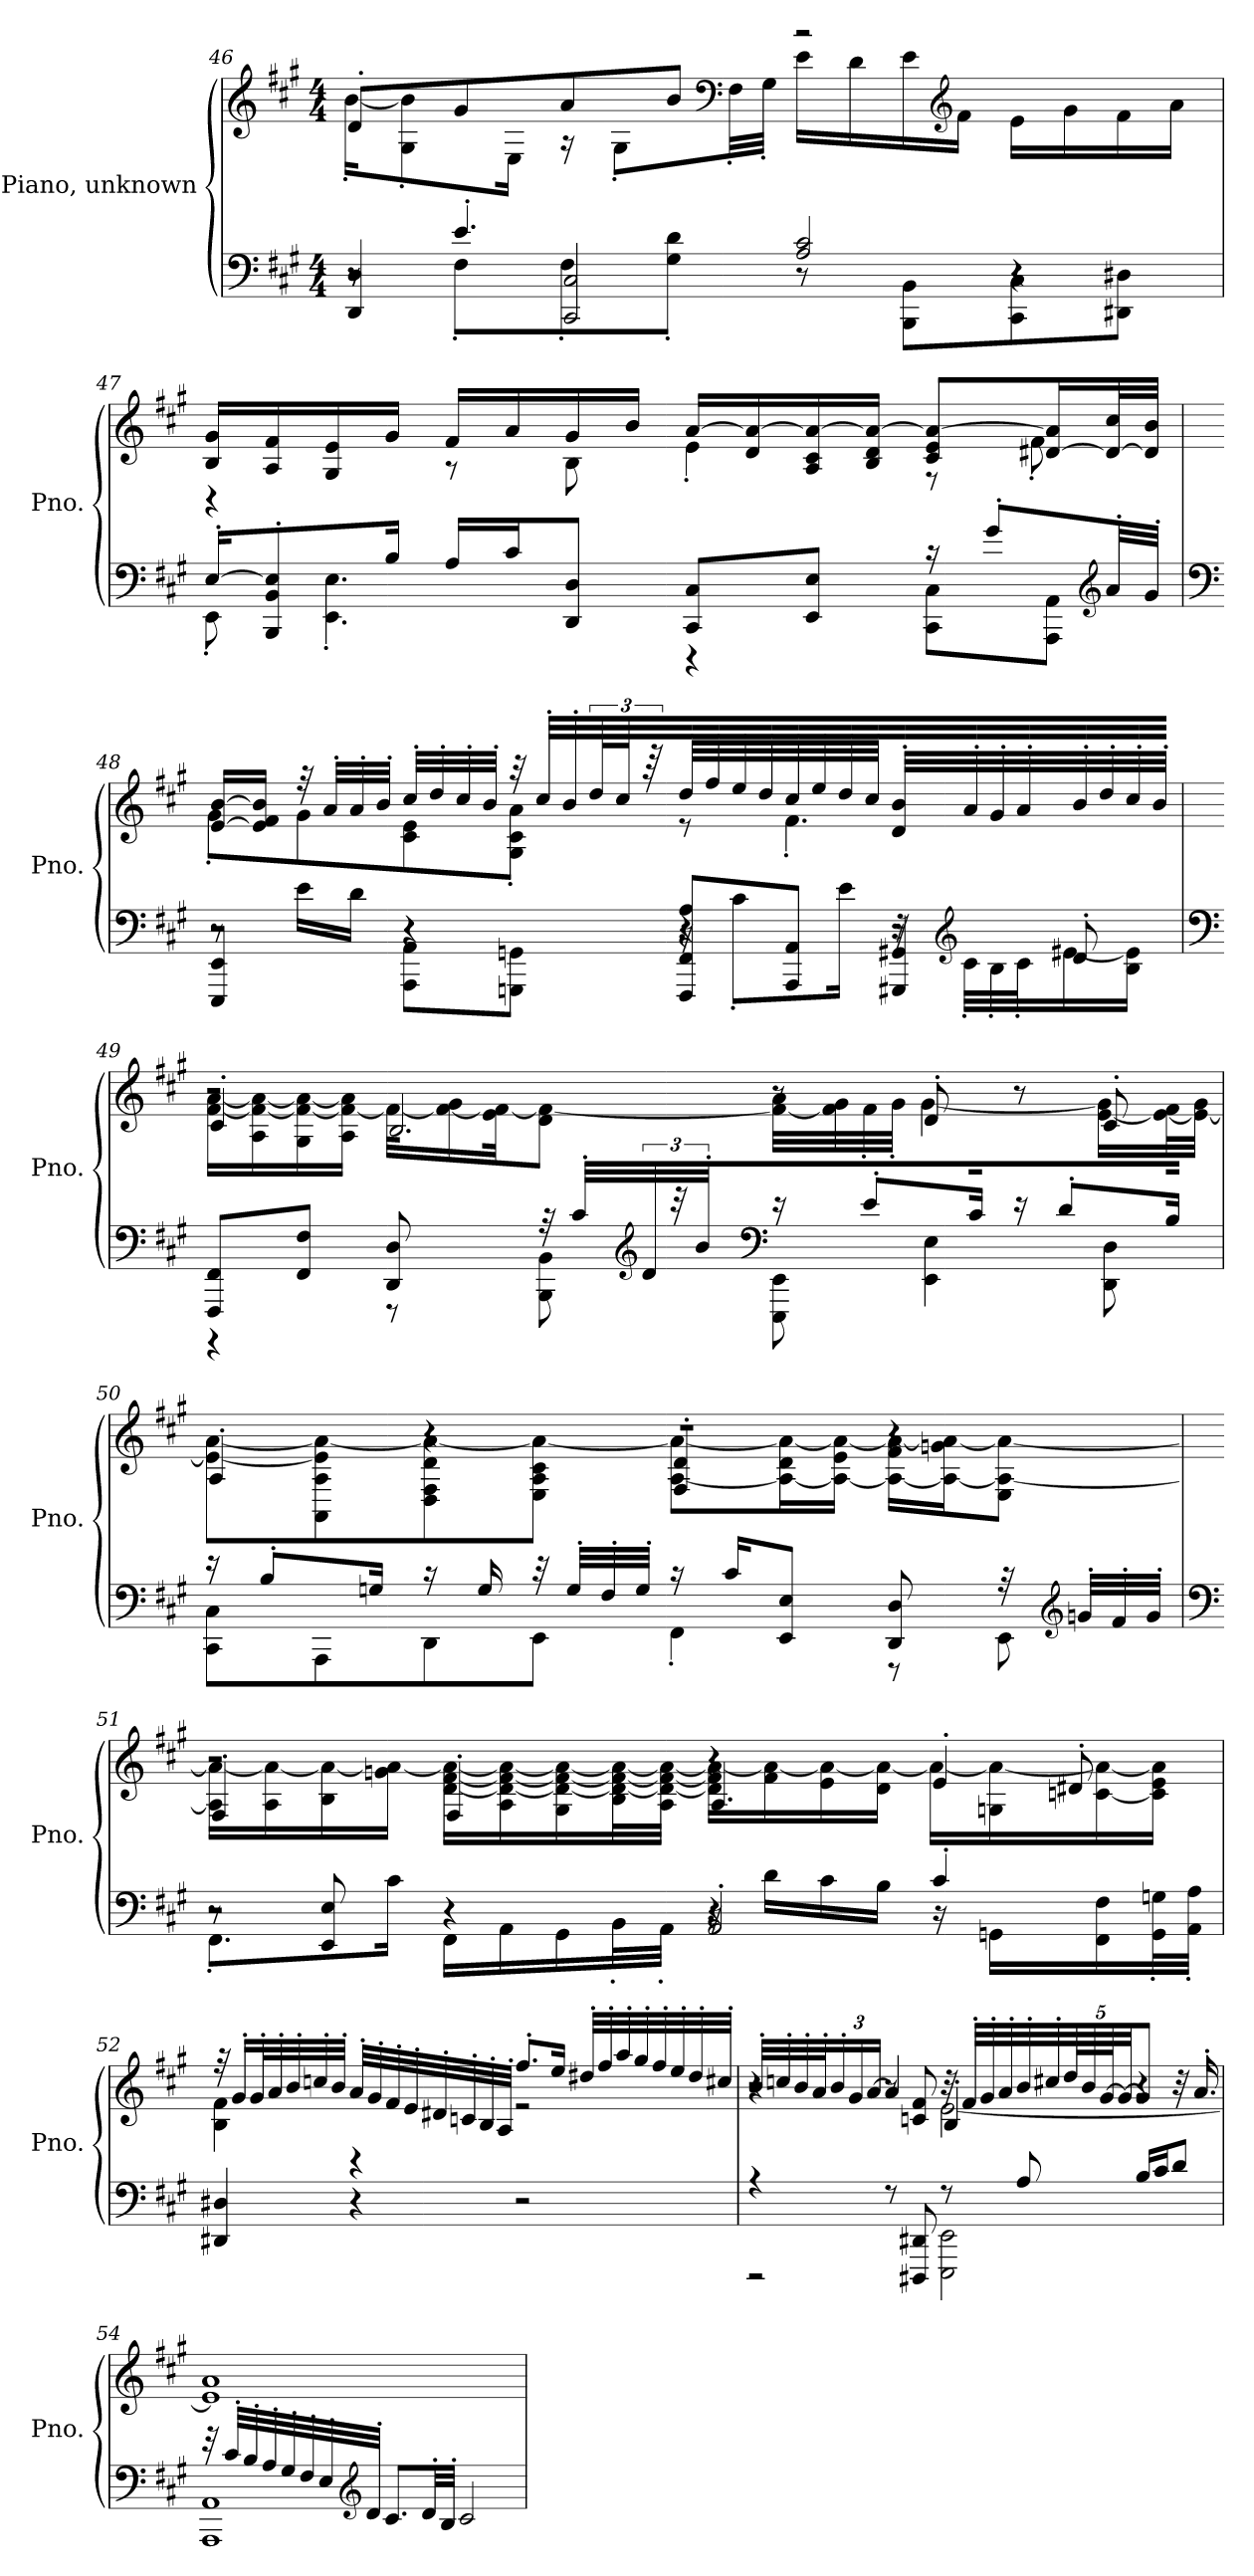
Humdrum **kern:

**kern	**kern
*part1	*part1
*staff2	*staff1
*I"Piano, unknown	*
*I'Pno.	*
!!LO:LB:g=z
*clefF4	*clefG2
*k[f#c#g#]	*k[f#c#g#]
*M4/4	*M4/4
=46	=46
*^	*^
*	*^	*	*
8r	8r	4DD/ 4D/	8d'/L	[16b'\KL
.	.	.	.	8G#\' 8b\]'
4.e'/	8F#'\L	.	8g#/	.
.	.	.	.	16E\Jk
.	8F#'\	2CC#/ 2C#/	8a/	16r
.	.	.	.	8G#'\L
.	8G#\' 8d\'J	.	8b/J	.
*	*	*	*clefF4	*
.	.	.	.	32F#'\LL
.	.	.	.	32G#'\JJJ
2A/ 2c#/	8r	.	2r	16e\LL
.	.	.	.	16d\
.	8BBB\ 8BB\L	.	.	16e\
*	*	*	*clefG2	*
.	.	.	.	16f#\JJ
.	8CC#\ 8C#\	4r	.	16e\LL
.	.	.	.	16g#\
.	8DD#X\ 8D#X\J	.	.	16f#\
.	.	.	.	16a\JJ
*	*v	*v	*	*
!!LO:LB:g=z	!!
=47	=47	=47	=47
[16E'/KL	8EE'\	16B/ 16g#/LL	4r
8BBB/' 8BB/' 8E/]'	.	16A/ 16f#/	.
.	4.EE\' 4.E\'	16G#/ 16e/	.
16B/Jk	.	16g#/JJ	.
16A/LL	.	16f#/LL	8r
16c#/J	.	16a/	.
8DD/ 8D/J	.	16g#/	8B\
.	.	16b/JJ	.
8CC#/ 8C#/L	4r	[16a/LL	4e'\
.	.	16d/ 16a/_	.
8EE/ 8E/J	.	16A/ 16c#/ 16a/_	.
.	.	16B/ 16d/ 16a/_JJ	.
16r	8CC#\ 8C#\L	8c#/ 8e/ 8a/_L	8r
8g#'/L	.	.	.
.	8AAA\ 8AA\J	[16d#X/ 16a/]L	8f#'\
*clefG2	*	*	*
32a'/LL	.	32d#/_ 32cc#/L	.
32g#'/JJJ	.	32d#/] 32b/JJJ	.
*v	*v	*	*
!!LO:LB:g=z	!!
=48	=48	=48
*clefF4	*	*
*^	*	*
*	*^	*	*
2r	8r	4EEE/ 4EE/	[16e/ [16b/LL	8g#'\L
.	.	.	16e/] 16f#/ 16b/]JJ	.
.	16e\LL	.	32r	8g#\
.	.	.	32a'/LLL	.
.	16d\JJ	.	32a'/	.
.	.	.	32b'/JJJ	.
.	8AAA\ 8AA\L	4r	32cc#'/LLL	8c#\ 8e\
.	.	.	32dd'/	.
.	.	.	32cc#'/	.
.	.	.	32b'/JJJ	.
.	8GGGn\ 8GGn\J	.	32r	8G#\' 8c#\' 8a\'J
.	.	.	32cc#'/LLL	.
.	.	.	32b'/	.
.	.	.	96dd/L	.
.	.	.	96cc#/JJJJ	.
.	.	.	96r	.
4r	16r	8FFF#/ 8FF#/ 8A/L	32dd'/LLL	8r
.	.	.	32ff#'/	.
.	8c#'\L	.	32ee'/	.
.	.	.	32dd'/	.
.	.	8AAA/ 8AA/J	32cc#'/	4.f#'\
.	.	.	32ee'/	.
.	16e\Jk	.	32dd'/	.
.	.	.	32cc#'/JJJ	.
8r	32r	4GGG#X/ 4GG#X/	32d/' 32b/'LLL	.
*clefG2	*	*	*	*
.	32c#'\LLL	.	32a'/	.
.	32B'\	.	32g#'/	.
.	32c#'\J	.	32a'/	.
8d'/	[16e#X\	.	32b'/	.
.	.	.	32dd'/	.
.	16B\ 16e#\]JJ	.	32cc#'/	.
.	.	.	32b'/JJJ	.
*v	*v	*v	*	*
*	*v	*v
!!LO:LB:g=z
=49	=49
*clefF4	*
*^	*^
*	*	*	*^
8FFF#/ 8FF#/L	4r	2r	[16f#\ [16a\LL	4c#'/
.	.	.	16A\ 16f#\_ 16a\_	.
8FF#/ 8F#/J	.	.	16G#\ 16f#\_ 16a\_	.
.	.	.	16A\ 16f#\_ 16a\]JJ	.
8DD/ 8D/	8r	.	32f#\KLL_	2.B/
.	.	.	16f#\_ 16g#\	.
.	.	.	32e\ 32f#\_JK	.
32r	8BBB\ 8BB\	.	8d\ 8f#\_J	.
32c#'/LLL	.	.	.	.
*clefG2	*	*	*	*
48d/JJJ	.	.	.	.
48r	.	.	.	.
48b'/	.	.	.	.
*clefF4	*	*	*	*
16r	8EEE\ 8EE\	8r	32f#\_ 32a\LLL	.
.	.	.	32f#\] 32g#\	.
8e'/L	.	.	32f#'\	.
.	.	.	32g#'\JJJ	.
.	4EE\ 4E\	8d'/	[4g#\	.
16c#/Jk	.	.	.	.
16r	.	8r	.	.
8d'/L	.	.	.	.
.	8DD\ 8D\	8c#'/	[16e\ 16g#\]LL	.
16B/Jk	.	.	32e\_ 32f#\L	.
.	.	.	32e\_ 32g#\JJJ	.
!!LO:PB:g=z	!!	!!
=50	=50	=50	=50	=50
16r	8CC#\ 8C#\L	1r	8e\_ [8a\L	4A'/
8B'/L	.	.	.	.
.	8AAA\	.	8AA\ 8A\ 8e\] 8a\_	.
16Gn/Jk	.	.	.	.
16r	8DD\	.	8D\ 8F#\ 8d\ 8a\_	4r
16G/	.	.	.	.
32r	8EE\J	.	8E\ 8A\ 8c#\ 8a\_J	.
32G'/LLL	.	.	.	.
32F#'/	.	.	.	.
32G'/JJJ	.	.	.	.
16r	4FF#'\	.	[8A\ 8a\_L	4F#/' 4d/'
16c#/KL	.	.	.	.
8EE/ 8E/J	.	.	16A\_ 16d\ 16a\_L	.
.	.	.	16A\_ 16e\ 16a\_JJ	.
8DD/ 8D/	8r	.	16A\_ 16f#\ 16a\_LL	4r
.	.	.	16A\_ 16gn\ 16a\_J	.
32r	8EE\	.	8E\ 8A\_ 8a\_J	.
*clefG2	*	*	*	*
32gn'/LLL	.	.	.	.
32f#'/	.	.	.	.
32g'/JJJ	.	.	.	.
*v	*v	*	*	*
!!LO:LB:g=z	!!	!!
=51	=51	=51	=51
*clefF4	*	*	*
*^	*	*	*
*	*^	*	*	*
2r	8.FF#'\L	8r	2r	16A\] 16a\_LL	4F#'/
.	.	.	.	16A\ 16a\_	.
.	.	8EE/ 8E/	.	16B\ 16a\_	.
.	16c#\Jk	.	.	16gn\ 16a\_JJ	.
.	16FF#\LL	4r	.	[16d\ [16f#\ 16a\_LL	4F#'/
.	16AA\	.	.	16A\ 16d\_ 16f#\_ 16a\_	.
.	16GG#\	.	.	16G#\ 16d\_ 16f#\_ 16a\_	.
.	32BB'\L	.	.	32B\ 32d\_ 32f#\_ 32a\_L	.
.	32AA'\JJJ	.	.	32A\ 32d\_ 32f#\_ 32a\_JJJ	.
4r	16r	2AA'/	4r	16d\] 16f#\] 16a\_LL	4.A/
.	16d\LL	.	.	16f#\ 16a\_	.
.	16c#\	.	.	16e\ 16a\_	.
.	16B\JJ	.	.	16d\ 16a\_JJ	.
4c#'/	16r	.	4e'/	16a\LL_	.
.	16GGn\LL	.	.	16Gn\ 16a\_	.
.	16FF#\ 16F#\	.	.	[16cn\ 16a\_	8d#X'/
.	32GG\' 32Gn\'L	.	.	16c\] 16e\ 16a\]JJ	.
.	32AA\' 32A\'JJJ	.	.	.	.
*v	*v	*v	*	*	*
*	*	*v	*v
!!LO:LB:g=z
=52	=52	=52
4DD#X/ 4D#X/	32r	4B\ 4f#\
.	16g#'/LL	.
.	32g#'/L	.
.	32a'/	.
.	32b'/	.
.	32ccn'/	.
.	32b'/JJJ	.
4r	32a'/LLL	4r
.	32g#'/	.
.	32f#'/	.
.	32e'/	.
.	32d#X'/	.
.	32cn'/	.
.	32B'/	.
.	32A'/JJJ	.
2r	8.ff#'/L	2r
.	16ee/Jk	.
.	32dd#X'/LLL	.
.	32ff#'/	.
.	32aa'/	.
.	32gg#'/	.
.	32ff#'/	.
.	32ee'/	.
.	32dd#'/	.
.	32cc#X'/JJJ	.
!!LO:LB:g=z
=53	=53	=53
*^	*	*^
4r	2r	32b'/LLL	2r	4r
.	.	32ccn'/	.	.
.	.	32b'/	.	.
.	.	32a'/J	.	.
*	*	*Xbrackettup	*	*
.	.	24b'/	.	.
.	.	24g#/	.	.
.	.	[24a/JJ	.	.
8r	.	4a/]	.	8r
8DDD#X/ 8DD#X/	.	.	.	8cn/ 8f#/
8r	2EEE\ 2EE\	32r	[2e\	4B'/
.	.	32f#'/LLL	.	.
.	.	32g#'/	.	.
.	.	32a'/	.	.
8A/	.	32b'/	.	.
.	.	32cc#X'/	.	.
.	.	80dd/L	.	.
.	.	80b/	.	.
.	.	[80g#/J	.	.
.	.	40g#/JJ_	.	.
16B/LL	.	8g#/J]	.	4r
16c#/J	.	.	.	.
8d/J	.	32r	.	.
.	.	16.a'/	.	.
*	*	*	*v	*v
=54	=54	=54	=54
32r	1AAA 1AA	1a	1e]
32c#'/LLL	.	.	.
32B'/	.	.	.
32A'/	.	.	.
32G#'/	.	.	.
32F#'/	.	.	.
32E'/	.	.	.
*clefG2	*	*	*
32d'/JJJ	.	.	.
8.c#/L	.	.	.
32d'/LL	.	.	.
32B'/JJJ	.	.	.
2c#/	.	.	.
*v	*v	*	*
*	*v	*v
=	=
*-	*-
